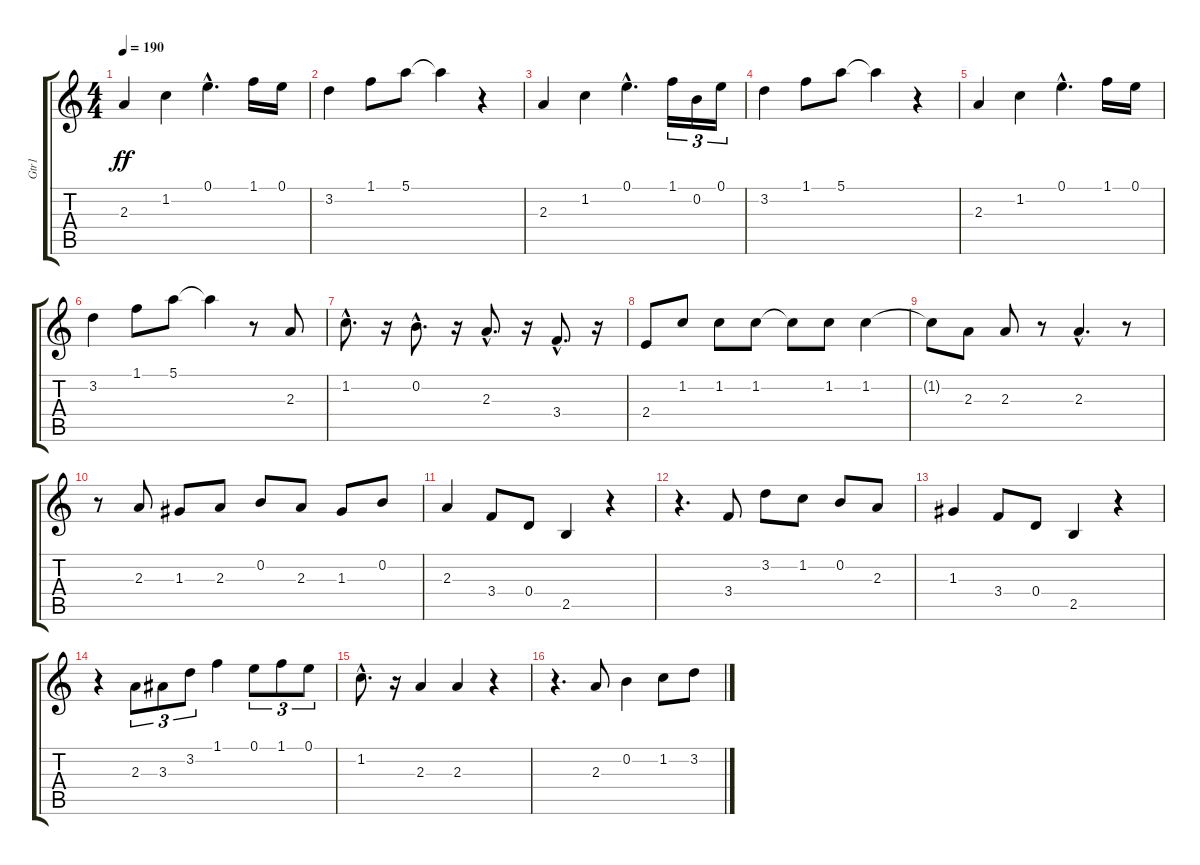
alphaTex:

\track ("Gtr1" "Gtr1") {instrument acousticguitarnylon}
\staff {score tabs}
\tuning (E4 B3 G3 D3 A2 E2) {hide}
\ts (4 4)
\tempo 190
\clef g2
\ks c
2.3.4{dy ff} 1.2.4 0.1{hac}.4{d} 1.1.16 0.1.16 |
3.2.4 1.1.8 5.1.8 5.1{t}.4 r.4 |
2.3.4 1.2.4 0.1{hac}.4{d} 1.1.16{tu (3 2)} 0.2.16{tu (3 2)} 0.1.16{tu (3 2)} |
3.2.4 1.1.8 5.1.8 5.1{t}.4 r.4 |
2.3.4 1.2.4 0.1{hac}.4{d} 1.1.16 0.1.16 |
3.2.4 1.1.8 5.1.8 5.1{t}.4 r.8 2.3.8 |
1.2{hac}.8{d} r.16 0.2{hac}.8{d} r.16 2.3{hac}.8{d} r.16 3.4{hac}.8{d} r.16 |
2.4.8 1.2.8 1.2.8 1.2.8 1.2{t}.8 1.2.8 1.2.4 |
1.2{t}.8 2.3.8 2.3.8 r.8 2.3{hac}.4{d} r.8 |
r.8 2.3.8 1.3.8 2.3.8 0.2.8 2.3.8 1.3.8 0.2.8 |
2.3.4 3.4.8 0.4.8 2.5.4 r.4 |
r.4{d} 3.4.8 3.2.8 1.2.8 0.2.8 2.3.8 |
1.3.4 3.4.8 0.4.8 2.5.4 r.4 |
r.4 2.3.8{tu (3 2)} 3.3.8{tu (3 2)} 3.2.8{tu (3 2)} 1.1.4 0.1.8{tu (3 2)} 1.1.8{tu (3 2)} 0.1.8{tu (3 2)} |
1.2{hac}.8{d} r.16 2.3.4 2.3.4 r.4 |
r.4{d} 2.3.8 0.2.4 1.2.8 3.2.8
